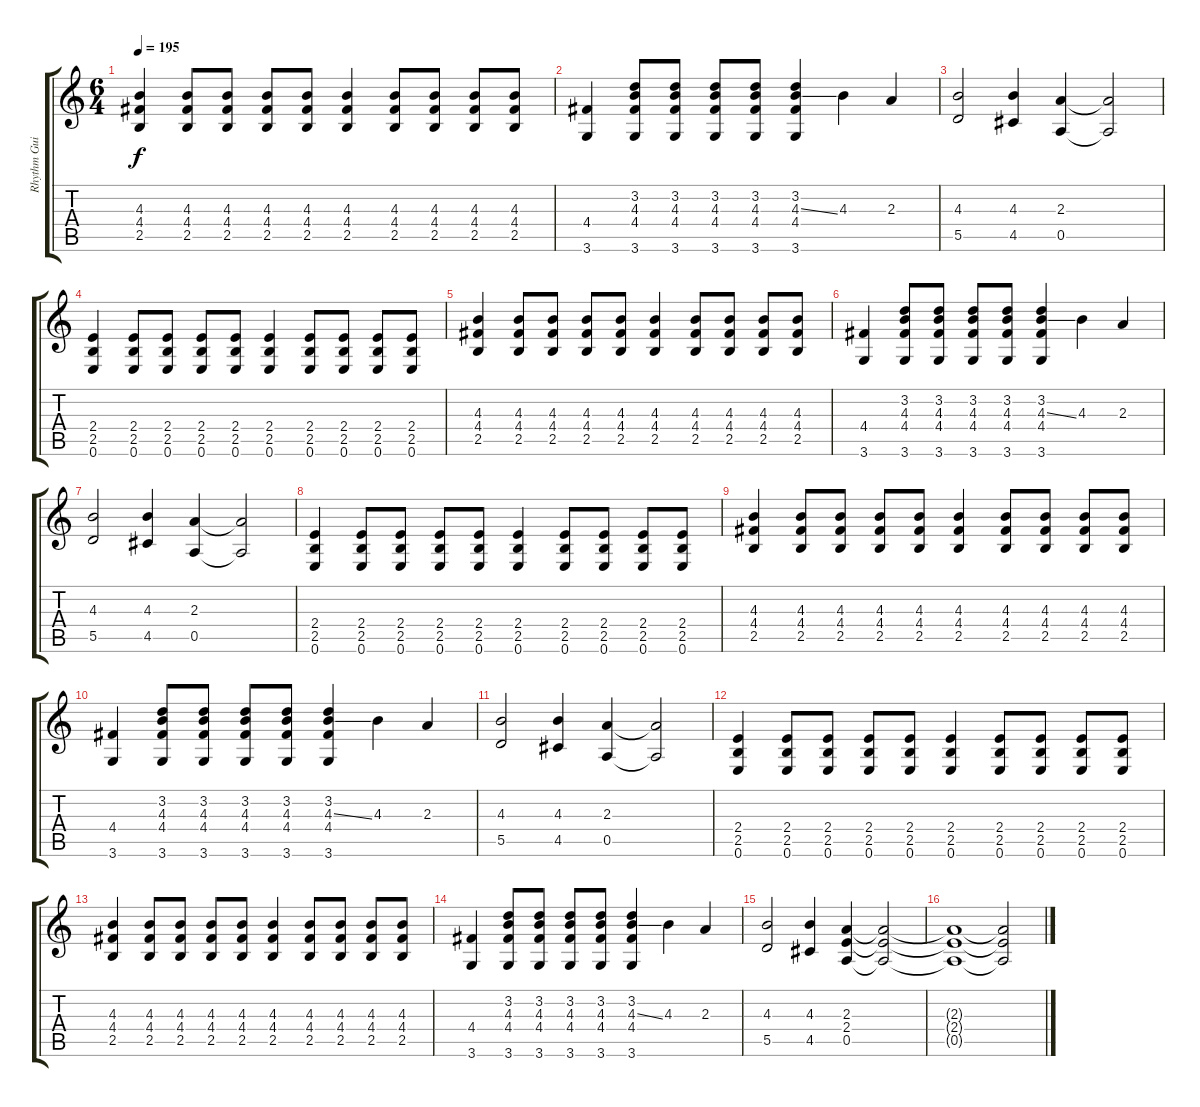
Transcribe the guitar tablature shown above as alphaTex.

\track ("Rhythm Guitar" "Rhythm Gui") {instrument distortionguitar}
\staff {score tabs}
\tuning (E4 B3 G3 D3 A2 E2) {hide}
\ts (6 4)
\tempo 195
\clef g2
\ks c
(4.3 4.4 2.5).4{dy f} (4.3 4.4 2.5).8 (4.3 4.4 2.5).8 (4.3 4.4 2.5).8 (4.3 4.4 2.5).8 (4.3 4.4 2.5).4 (4.3 4.4 2.5).8 (4.3 4.4 2.5).8 (4.3 4.4 2.5).8 (4.3 4.4 2.5).8 |
(4.4 3.6).4 (3.2 4.3 4.4 3.6).8 (3.2 4.3 4.4 3.6).8 (3.2 4.3 4.4 3.6).8 (3.2 4.3 4.4 3.6).8 (3.2 4.3{ss} 4.4 3.6).4 4.3.4 2.3.4 |
(4.3 5.5).2 (4.3 4.5).4 (2.3 0.5).4 (2.3{t} 0.5{t}).2 |
(2.4 2.5 0.6).4 (2.4 2.5 0.6).8 (2.4 2.5 0.6).8 (2.4 2.5 0.6).8 (2.4 2.5 0.6).8 (2.4 2.5 0.6).4 (2.4 2.5 0.6).8 (2.4 2.5 0.6).8 (2.4 2.5 0.6).8 (2.4 2.5 0.6).8 |
(4.3 4.4 2.5).4 (4.3 4.4 2.5).8 (4.3 4.4 2.5).8 (4.3 4.4 2.5).8 (4.3 4.4 2.5).8 (4.3 4.4 2.5).4 (4.3 4.4 2.5).8 (4.3 4.4 2.5).8 (4.3 4.4 2.5).8 (4.3 4.4 2.5).8 |
(4.4 3.6).4 (3.2 4.3 4.4 3.6).8 (3.2 4.3 4.4 3.6).8 (3.2 4.3 4.4 3.6).8 (3.2 4.3 4.4 3.6).8 (3.2 4.3{ss} 4.4 3.6).4 4.3.4 2.3.4 |
(4.3 5.5).2 (4.3 4.5).4 (2.3 0.5).4 (2.3{t} 0.5{t}).2 |
(2.4 2.5 0.6).4 (2.4 2.5 0.6).8 (2.4 2.5 0.6).8 (2.4 2.5 0.6).8 (2.4 2.5 0.6).8 (2.4 2.5 0.6).4 (2.4 2.5 0.6).8 (2.4 2.5 0.6).8 (2.4 2.5 0.6).8 (2.4 2.5 0.6).8 |
(4.3 4.4 2.5).4 (4.3 4.4 2.5).8 (4.3 4.4 2.5).8 (4.3 4.4 2.5).8 (4.3 4.4 2.5).8 (4.3 4.4 2.5).4 (4.3 4.4 2.5).8 (4.3 4.4 2.5).8 (4.3 4.4 2.5).8 (4.3 4.4 2.5).8 |
(4.4 3.6).4 (3.2 4.3 4.4 3.6).8 (3.2 4.3 4.4 3.6).8 (3.2 4.3 4.4 3.6).8 (3.2 4.3 4.4 3.6).8 (3.2 4.3{ss} 4.4 3.6).4 4.3.4 2.3.4 |
(4.3 5.5).2 (4.3 4.5).4 (2.3 0.5).4 (2.3{t} 0.5{t}).2 |
(2.4 2.5 0.6).4 (2.4 2.5 0.6).8 (2.4 2.5 0.6).8 (2.4 2.5 0.6).8 (2.4 2.5 0.6).8 (2.4 2.5 0.6).4 (2.4 2.5 0.6).8 (2.4 2.5 0.6).8 (2.4 2.5 0.6).8 (2.4 2.5 0.6).8 |
(4.3 4.4 2.5).4 (4.3 4.4 2.5).8 (4.3 4.4 2.5).8 (4.3 4.4 2.5).8 (4.3 4.4 2.5).8 (4.3 4.4 2.5).4 (4.3 4.4 2.5).8 (4.3 4.4 2.5).8 (4.3 4.4 2.5).8 (4.3 4.4 2.5).8 |
(4.4 3.6).4 (3.2 4.3 4.4 3.6).8 (3.2 4.3 4.4 3.6).8 (3.2 4.3 4.4 3.6).8 (3.2 4.3 4.4 3.6).8 (3.2 4.3{ss} 4.4 3.6).4 4.3.4 2.3.4 |
(4.3 5.5).2 (4.3 4.5).4 (2.3 2.4 0.5).4 (2.3{t} 2.4{t} 0.5{t}).2 |
(2.3{t} 2.4{t} 0.5{t}).1 (2.3{t} 2.4{t} 0.5{t}).2
